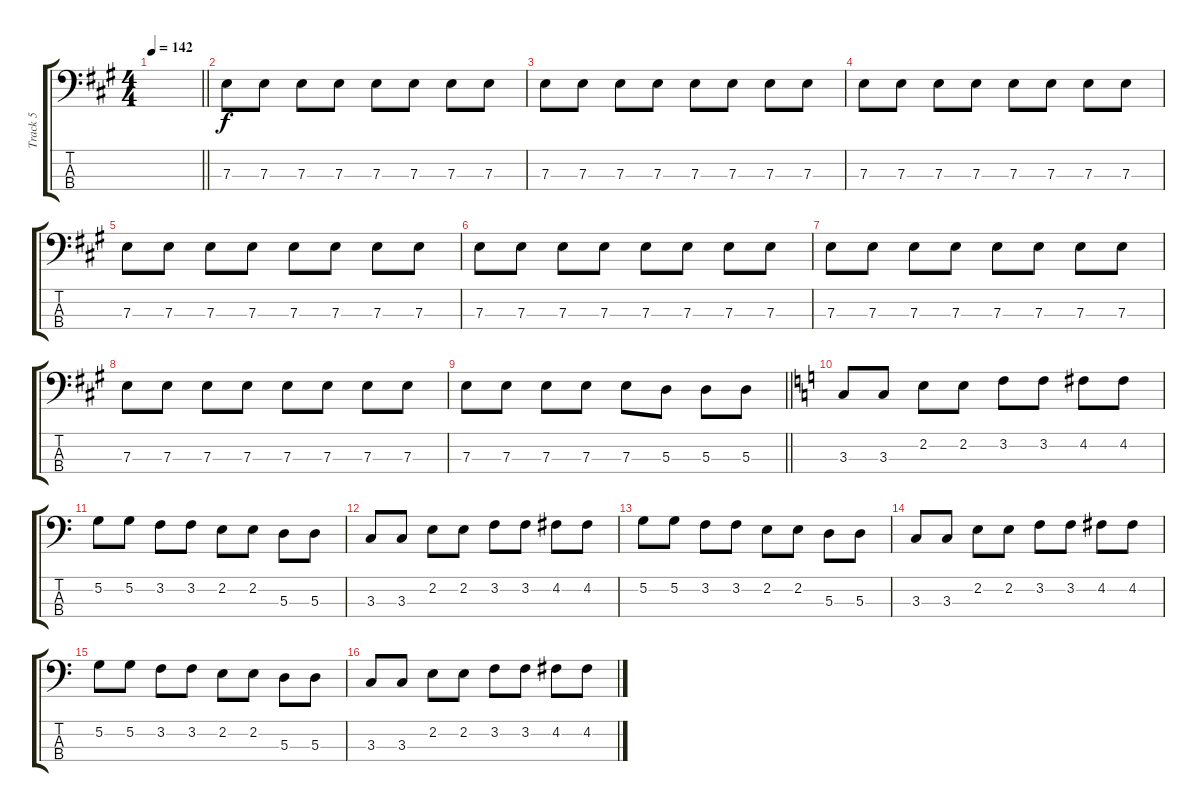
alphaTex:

\track ("Track 5" "Track 5") {instrument electricbassfinger}
\staff {score tabs}
\tuning (G2 D2 A1 E1) {hide}
\ts (4 4)
\tempo 142
\clef f4
\barLineRight lightlight
\ks a
|
7.3.8 7.3.8 7.3.8 7.3.8 7.3.8 7.3.8 7.3.8 7.3.8 |
7.3.8 7.3.8 7.3.8 7.3.8 7.3.8 7.3.8 7.3.8 7.3.8 |
7.3.8 7.3.8 7.3.8 7.3.8 7.3.8 7.3.8 7.3.8 7.3.8 |
7.3.8 7.3.8 7.3.8 7.3.8 7.3.8 7.3.8 7.3.8 7.3.8 |
7.3.8 7.3.8 7.3.8 7.3.8 7.3.8 7.3.8 7.3.8 7.3.8 |
7.3.8 7.3.8 7.3.8 7.3.8 7.3.8 7.3.8 7.3.8 7.3.8 |
7.3.8 7.3.8 7.3.8 7.3.8 7.3.8 7.3.8 7.3.8 7.3.8 |
\barLineRight lightlight
7.3.8 7.3.8 7.3.8 7.3.8 7.3.8 5.3.8 5.3.8 5.3.8 |
\ks c
3.3.8 3.3.8 2.2.8 2.2.8 3.2.8 3.2.8 4.2.8 4.2.8 |
5.2.8 5.2.8 3.2.8 3.2.8 2.2.8 2.2.8 5.3.8 5.3.8 |
3.3.8 3.3.8 2.2.8 2.2.8 3.2.8 3.2.8 4.2.8 4.2.8 |
5.2.8 5.2.8 3.2.8 3.2.8 2.2.8 2.2.8 5.3.8 5.3.8 |
3.3.8 3.3.8 2.2.8 2.2.8 3.2.8 3.2.8 4.2.8 4.2.8 |
5.2.8 5.2.8 3.2.8 3.2.8 2.2.8 2.2.8 5.3.8 5.3.8 |
3.3.8 3.3.8 2.2.8 2.2.8 3.2.8 3.2.8 4.2.8 4.2.8
